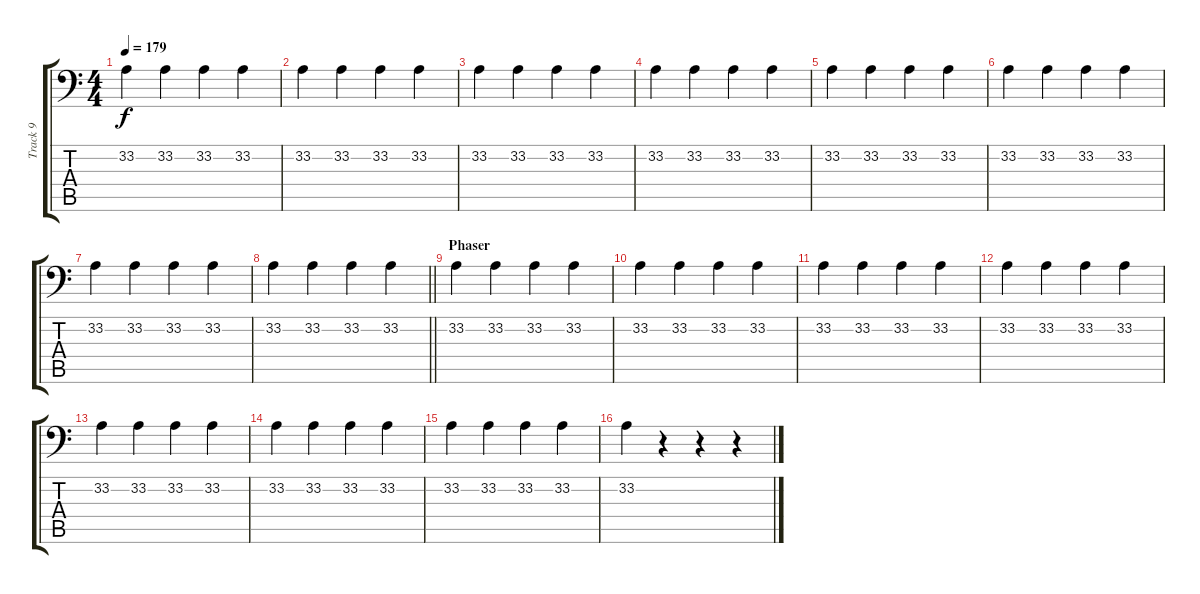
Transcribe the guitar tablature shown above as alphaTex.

\track ("Track 9" "Track 9") {instrument acousticgrandpiano}
\staff {score tabs}
\tuning (C-1 C-1 C-1 C-1 C-1 C-1) {hide}
\ts (4 4)
\tempo 179
\clef f4
\ks c
33.2.4{dy f} 33.2.4 33.2.4 33.2.4 |
33.2.4 33.2.4 33.2.4 33.2.4 |
33.2.4 33.2.4 33.2.4 33.2.4 |
33.2.4 33.2.4 33.2.4 33.2.4 |
33.2.4 33.2.4 33.2.4 33.2.4 |
33.2.4 33.2.4 33.2.4 33.2.4 |
33.2.4 33.2.4 33.2.4 33.2.4 |
\barLineRight lightlight
33.2.4 33.2.4 33.2.4 33.2.4 |
\section ("" "Phaser")
33.2.4 33.2.4 33.2.4 33.2.4 |
33.2.4 33.2.4 33.2.4 33.2.4 |
33.2.4 33.2.4 33.2.4 33.2.4 |
33.2.4 33.2.4 33.2.4 33.2.4 |
33.2.4 33.2.4 33.2.4 33.2.4 |
33.2.4 33.2.4 33.2.4 33.2.4 |
33.2.4 33.2.4 33.2.4 33.2.4 |
33.2.4 r.4 r.4 r.4
